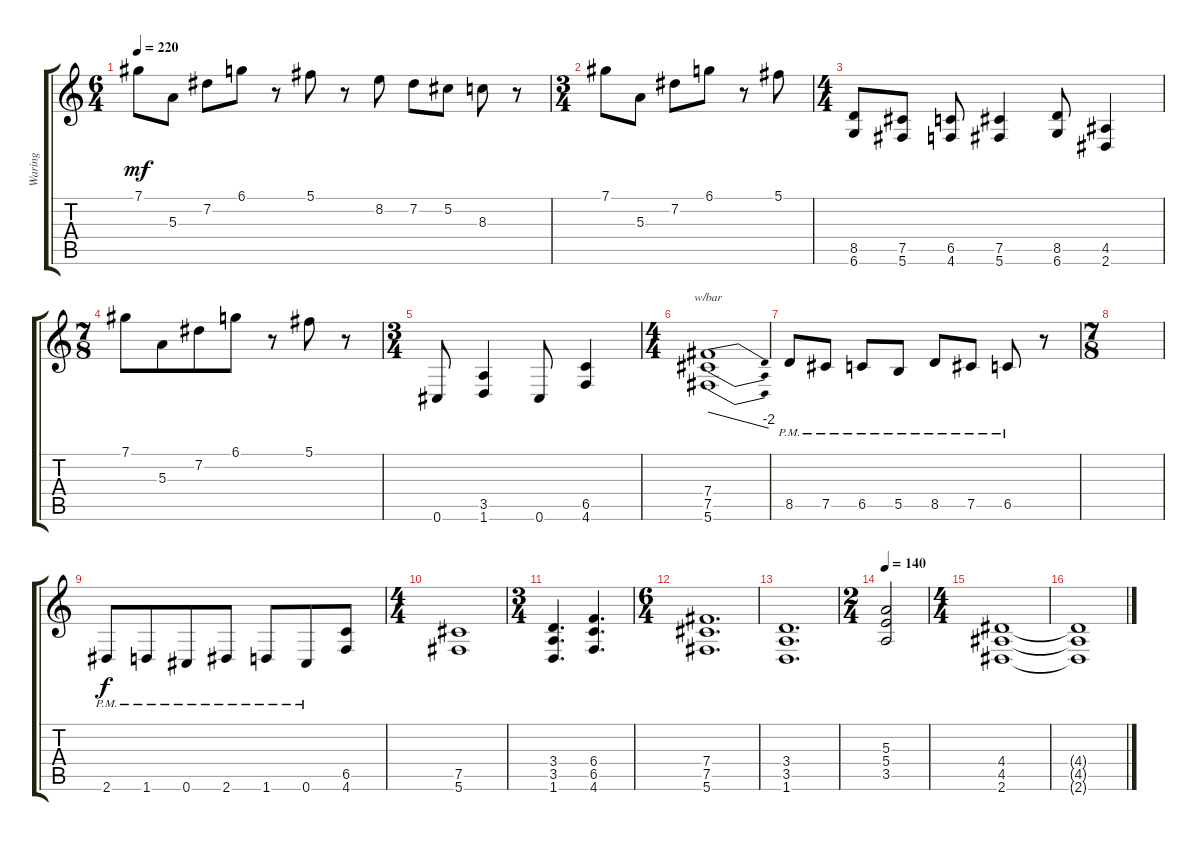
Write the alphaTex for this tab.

\track ("Waring" "Waring") {instrument distortionguitar}
\staff {score tabs}
\tuning (Db4 Ab3 E3 B2 Gb2 Db2) {hide}
\ts (6 4)
\tempo 220
\clef g2
\ks c
7.1.8{dy mf} 5.3.8 7.2.8 6.1.8 r.8 5.1.8 r.8 8.2.8 7.2.8 5.2.8 8.3.8 r.8 |
\ts (3 4)
7.1.8 5.3.8 7.2.8 6.1.8 r.8 5.1.8 |
\ts (4 4)
(8.5 6.6).8 (7.5 5.6).8 (6.5 4.6).8 (7.5 5.6).4 (8.5 6.6).8 (4.5 2.6).4 |
\ts (7 8)
7.1.8 5.3.8 7.2.8 6.1.8 r.8 5.1.8 r.8 |
\ts (3 4)
0.6.8 (3.5 1.6).4 0.6.8 (6.5 4.6).4 |
\ts (4 4)
(7.4 7.5 5.6).1{tbe (dive default 0 0 60 -8) balance 0} |
8.5{pm}.8{balance 16} 7.5{pm}.8 6.5{pm}.8 5.5{pm}.8 8.5{pm}.8 7.5{pm}.8 6.5{pm}.8 r.8 |
\ts (7 8)
|
2.6{pm}.8{dy f} 1.6{pm}.8 0.6{pm}.8 2.6{pm}.8 1.6{pm}.8 0.6{pm}.8 (6.5 4.6).8 |
\ts (4 4)
(7.5 5.6).1 |
\ts (3 4)
(3.4 3.5 1.6).4{d} (6.4 6.5 4.6).4{d} |
\ts (6 4)
(7.4 7.5 5.6).1{d} |
(3.4 3.5 1.6).1{d} |
\ts (2 4)
\tempo 140
(5.3 5.4 3.5).2 |
\ts (4 4)
(4.4 4.5 2.6).1 |
(4.4{t} 4.5{t} 2.6{t}).1
